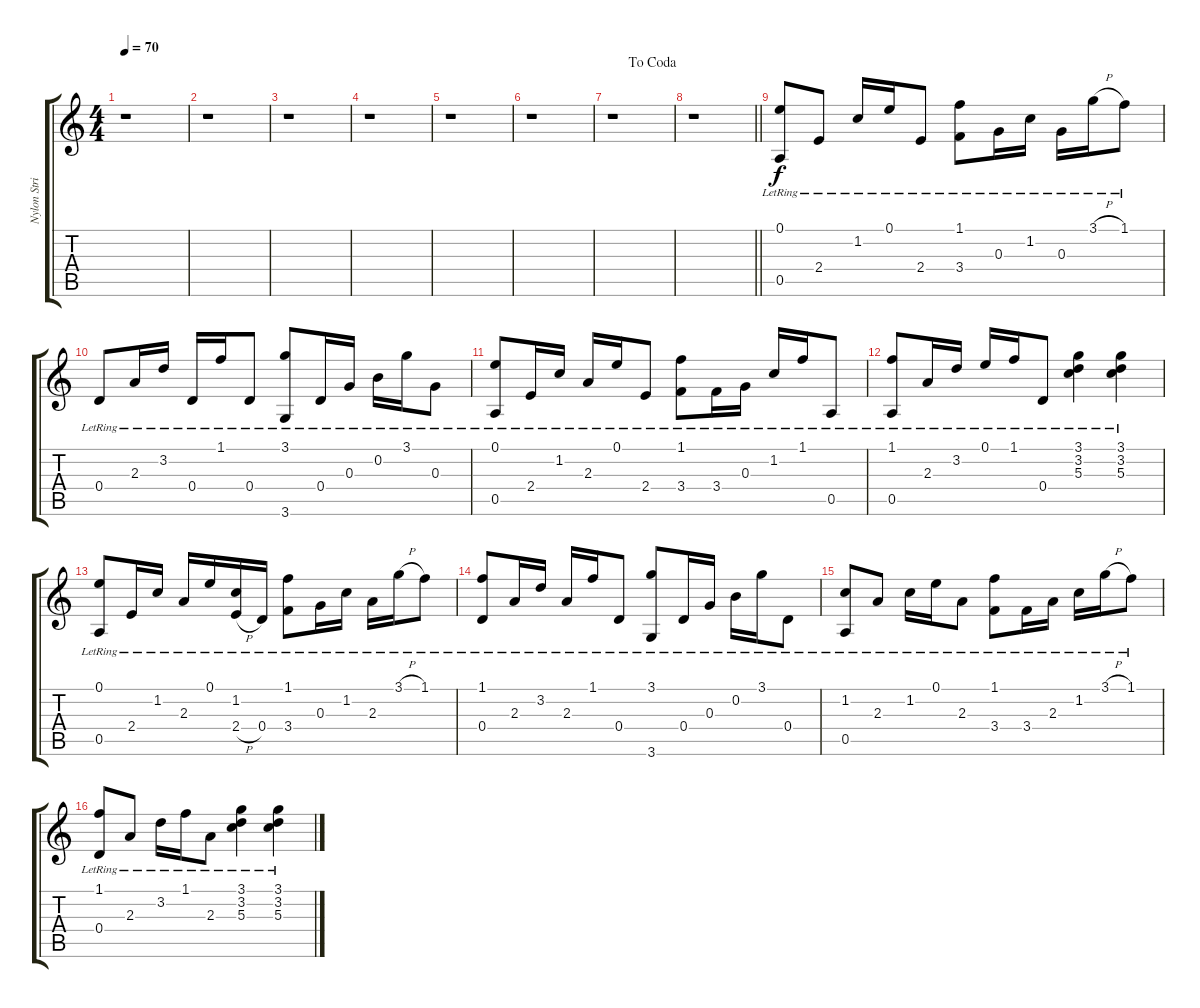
\track ("Nylon String Acoustic" "Nylon Stri") {instrument acousticguitarnylon}
\staff {score tabs}
\tuning (E4 B3 G3 D3 A2 E2) {hide}
\ts (4 4)
\tempo 70
\clef g2
\ks c
r.1{dy f} |
r.1 |
r.1 |
r.1 |
r.1 |
r.1 |
\jump dacoda
r.1 |
\barLineRight lightlight
r.1 |
(0.1{lr} 0.5{lr}).8 2.4{lr}.8 1.2{lr}.16 0.1{lr}.16 2.4{lr}.8 (1.1{lr} 3.4{lr}).8 0.3{lr}.16 1.2{lr}.16 0.3{lr}.16 3.1{h lr}.16 1.1{lr}.8 |
0.4{lr}.8 2.3{lr}.16 3.2{lr}.16 0.4{lr}.16 1.1{lr}.16 0.4{lr}.8 (3.1{lr} 3.6{lr}).8 0.4{lr}.16 0.3{lr}.16 0.2{lr}.16 3.1{lr}.16 0.3{lr}.8 |
(0.1{lr} 0.5{lr}).8 2.4{lr}.16 1.2{lr}.16 2.3{lr}.16 0.1{lr}.16 2.4{lr}.8 (1.1{lr} 3.4{lr}).8 3.4{lr}.16 0.3{lr}.16 1.2{lr}.16 1.1{lr}.16 0.5{lr}.8 |
(1.1{lr} 0.5{lr}).8 2.3{lr}.16 3.2{lr}.16 0.1{lr}.16 1.1{lr}.16 0.4{lr}.8 (3.1{lr} 3.2{lr} 5.3{lr}).4 (3.1{lr} 3.2{lr} 5.3{lr}).4 |
(0.1{lr} 0.5{lr}).8 2.4{lr}.16 1.2{lr}.16 2.3{lr}.16 0.1{lr}.16 (1.2{lr} 2.4{h lr}).16 0.4{lr}.16 (1.1{lr} 3.4{lr}).8 0.3{lr}.16 1.2{lr}.16 2.3{lr}.16 3.1{h lr}.16 1.1{lr}.8 |
(1.1{lr} 0.4{lr}).8 2.3{lr}.16 3.2{lr}.16 2.3{lr}.16 1.1{lr}.16 0.4{lr}.8 (3.1{lr} 3.6{lr}).8 0.4{lr}.16 0.3{lr}.16 0.2{lr}.16 3.1{lr}.16 0.4{lr}.8 |
(1.2{lr} 0.5{lr}).8 2.3{lr}.8 1.2{lr}.16 0.1{lr}.16 2.3{lr}.8 (1.1{lr} 3.4{lr}).8 3.4{lr}.16 2.3{lr}.16 1.2{lr}.16 3.1{h lr}.16 1.1{lr}.8 |
(1.1{lr} 0.4{lr}).8 2.3{lr}.8 3.2{lr}.16 1.1{lr}.16 2.3{lr}.8 (3.1{lr} 3.2{lr} 5.3{lr}).4 (3.1{lr} 3.2{lr} 5.3{lr}).4
